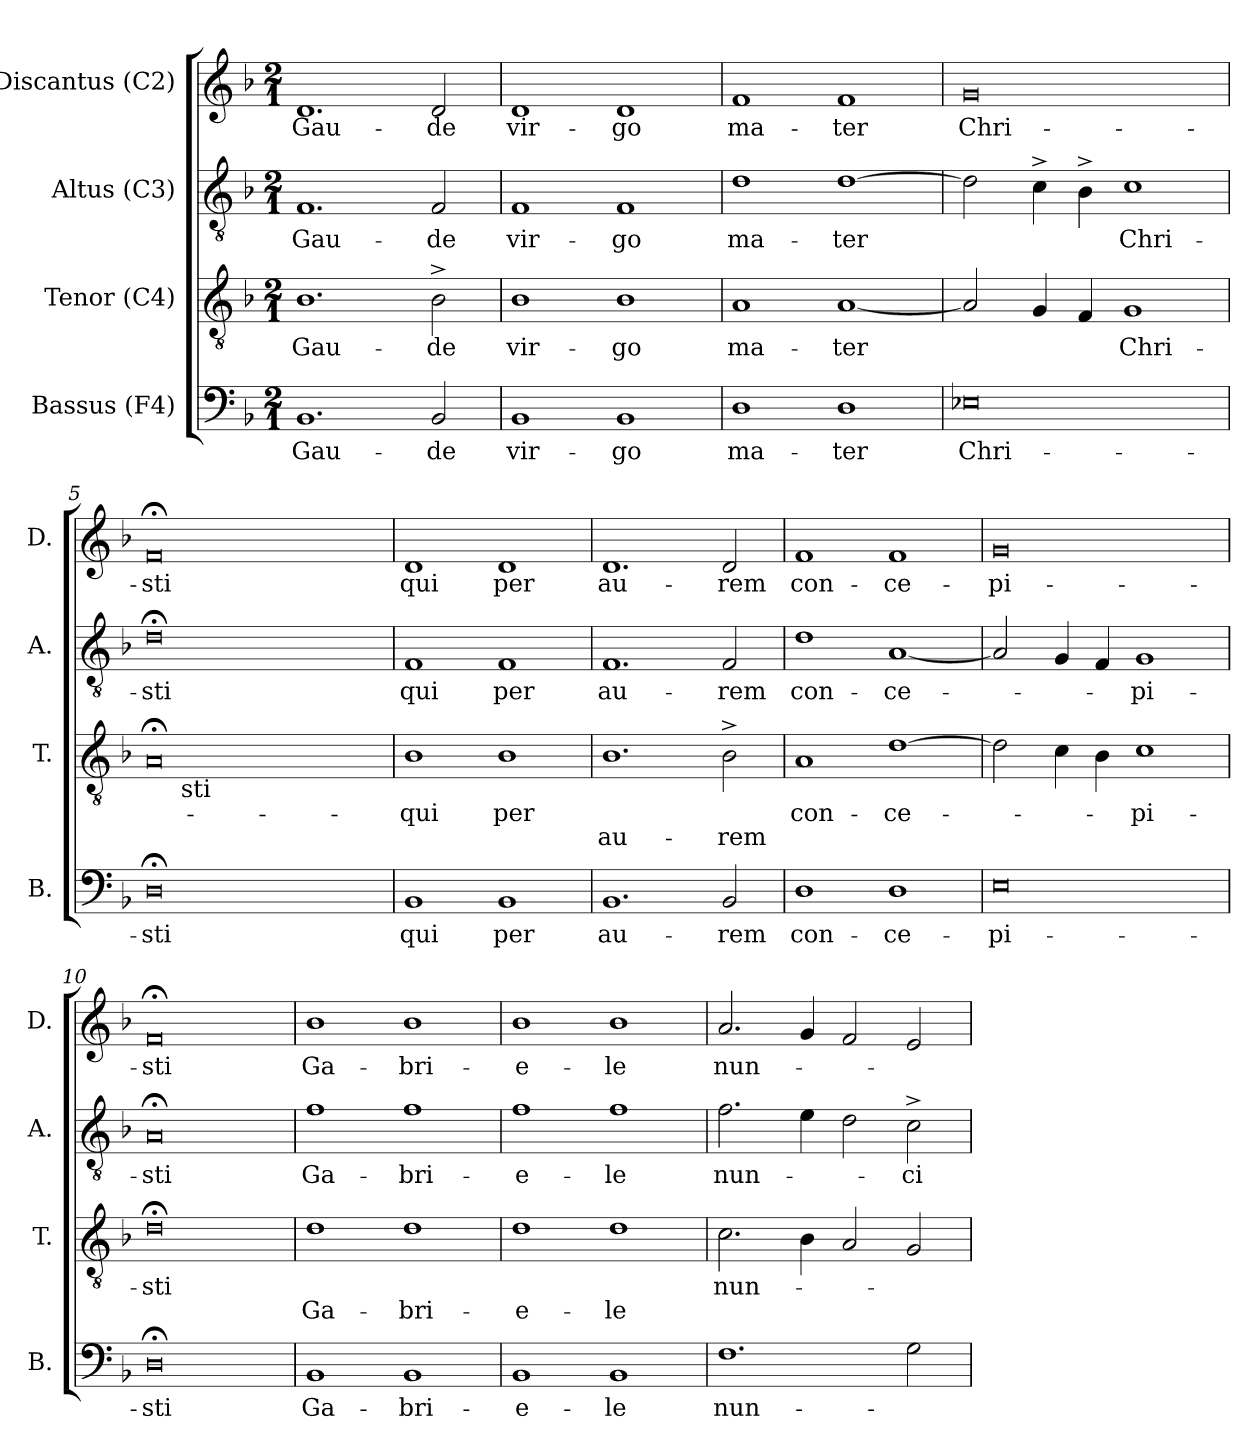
**kern	**text	**kern	**text	**text	**kern	**text	**kern	**text
*part4	*part4	*part3	*part3	*part3	*part2	*part2	*part1	*part1
*staff4	*staff4	*staff3	*staff3	*staff3	*staff2	*staff2	*staff1	*staff1
*I"Bassus (F4)	*	*I"Tenor (C4)	*	*	*I"Altus (C3)	*	*I"Discantus (C2)	*
*I'B.	*	*I'T.	*	*	*I'A.	*	*I'D.	*
*clefF4	*	*clefGv2	*	*	*clefGv2	*	*clefG2	*
*k[b-]	*	*k[b-]	*	*	*k[b-]	*	*k[b-]	*
*F:	*	*F:	*	*	*F:	*	*F:	*
*M2/1	*	*M2/1	*	*	*M2/1	*	*M2/1	*
=1	=1	=1	=1	=1	=1	=1	=1	=1
!	!LO:LY:b	!	!LO:LY:b	!	!	!LO:LY:b	!	!LO:LY:b
1.BB-	Gau-	1.B-	Gau-	.	1.F	Gau-	1.d	Gau-
!	!LO:LY:b	!	!LO:LY:b	!	!	!LO:LY:b	!	!LO:LY:b
2BB-/	-de	2B-^>\	-de	.	2F/	-de	2d/	-de
=2	=2	=2	=2	=2	=2	=2	=2	=2
!	!LO:LY:b	!	!LO:LY:b	!	!	!LO:LY:b	!	!LO:LY:b
1BB-	vir-	1B-	vir-	.	1F	vir-	1d	vir-
!	!LO:LY:b	!	!LO:LY:b	!	!	!LO:LY:b	!	!LO:LY:b
1BB-	-go	1B-	-go	.	1F	-go	1d	-go
=3	=3	=3	=3	=3	=3	=3	=3	=3
!	!LO:LY:b	!	!LO:LY:b	!	!	!LO:LY:b	!	!LO:LY:b
1D	ma-	1A	ma-	.	1d	ma-	1f	ma-
!	!LO:LY:b	!	!LO:LY:b	!	!	!LO:LY:b	!	!LO:LY:b
1D	-ter	[<1A	-ter	.	[>1d	-ter	1f	-ter
=4	=4	=4	=4	=4	=4	=4	=4	=4
!	!LO:LY:b	!	!	!	!	!	!	!LO:LY:b
0E-X	Chri-	2A/]	.	.	2d\]	.	0g	Chri-
.	.	4G/	.	.	4c^>\	.	.	.
.	.	4F/	.	.	4B-^>\	.	.	.
!	!	!	!LO:LY:b	!	!	!LO:LY:b	!	!
.	.	1G	Chri-	.	1c	Chri-	.	.
=5	=5	=5	=5	=5	=5	=5	=5	=5
!	!LO:LY:b:rj	!	!	!	!	!LO:LY:b:rj	!	!LO:LY:b:rj
*	*	*^	*	*	*	*	*	*
0D;<	-sti	0A;	8.ryy	.	.	0d;<	-sti	0f;	-sti
!	!	!	!LO:TX:b:t=sti	!	!	!	!	!	!
.	.	.	1ryy	.	.	.	.	.	.
.	.	.	2ryy	.	.	.	.	.	.
.	.	.	4ryy	.	.	.	.	.	.
.	.	.	16ryy	.	.	.	.	.	.
=6	=6	=6	=6	=6	=6	=6	=6	=6	=6
!	!LO:LY:b	!	!	!LO:LY:b	!	!	!LO:LY:b	!	!LO:LY:b
*	*	*v	*v	*	*	*	*	*	*
1BB-	qui	1B-	-qui	.	1F	qui	1d	qui
!	!LO:LY:b	!	!LO:LY:b	!	!	!LO:LY:b	!	!LO:LY:b
1BB-	per	1B-	per	.	1F	per	1d	per
!!LO:LB:g=z
=7	=7	=7	=7	=7	=7	=7	=7	=7
!	!LO:LY:b	!	!	!LO:LY:b	!	!LO:LY:b	!	!LO:LY:b
1.BB-	au-	1.B-	.	au-	1.F	au-	1.d	au-
!	!LO:LY:b	!	!	!LO:LY:b	!	!LO:LY:b	!	!LO:LY:b
2BB-/	-rem	2B-^>\	.	-rem	2F/	-rem	2d/	-rem
=8	=8	=8	=8	=8	=8	=8	=8	=8
!	!LO:LY:b	!	!LO:LY:b	!	!	!LO:LY:b	!	!LO:LY:b
1D	con-	1A	con-	.	1d	con-	1f	con-
!	!LO:LY:b	!	!LO:LY:b	!	!	!LO:LY:b	!	!LO:LY:b
1D	-ce-	[>1d	-ce-	.	[<1A	-ce-	1f	-ce-
=9	=9	=9	=9	=9	=9	=9	=9	=9
!	!LO:LY:b:rj	!	!	!	!	!	!	!LO:LY:b:rj
0E	-pi-	2d\]	.	.	2A/]	.	0g	-pi-
.	.	4c\	.	.	4G/	.	.	.
.	.	4B-\	.	.	4F/	.	.	.
!	!	!	!LO:LY:b	!	!	!LO:LY:b	!	!
.	.	1c	-pi-	.	1G	-pi-	.	.
=10	=10	=10	=10	=10	=10	=10	=10	=10
!	!LO:LY:b:rj	!	!LO:LY:b:rj	!	!	!LO:LY:b:rj	!	!LO:LY:b:rj
0D;<	-sti	0d;<	-sti	.	0A;	-sti	0f;	-sti
=11	=11	=11	=11	=11	=11	=11	=11	=11
!	!LO:LY:b	!	!	!LO:LY:b	!	!LO:LY:b	!	!LO:LY:b
1BB-	Ga-	1d	.	Ga-	1f	Ga-	1b-	Ga-
!	!LO:LY:b	!	!	!LO:LY:b	!	!LO:LY:b	!	!LO:LY:b
1BB-	-bri-	1d	.	-bri-	1f	-bri-	1b-	-bri-
=12	=12	=12	=12	=12	=12	=12	=12	=12
!	!LO:LY:b:rj	!	!	!LO:LY:b:rj	!	!LO:LY:b:rj	!	!LO:LY:b:rj
1BB-	-e-	1d	.	-e-	1f	-e-	1b-	-e-
!	!LO:LY:b	!	!	!LO:LY:b	!	!LO:LY:b	!	!LO:LY:b
1BB-	-le	1d	.	-le	1f	-le	1b-	-le
!!LO:LB:g=z
=13	=13	=13	=13	=13	=13	=13	=13	=13
!	!LO:LY:b	!	!LO:LY:b	!	!	!LO:LY:b	!	!LO:LY:b
1.F	nun-	2.c\	nun-	.	2.f\	nun-	2.a/	nun-
.	.	4B-\	.	.	4e\	.	4g/	.
.	.	2A/	.	.	2d\	.	2f/	.
!	!	!	!	!	!	!LO:LY:b	!	!
2G\	.	2G/	.	.	2c^>\	-ci-	2e/	.
=	=	=	=	=	=	=	=	=
*-	*-	*-	*-	*-	*-	*-	*-	*-
